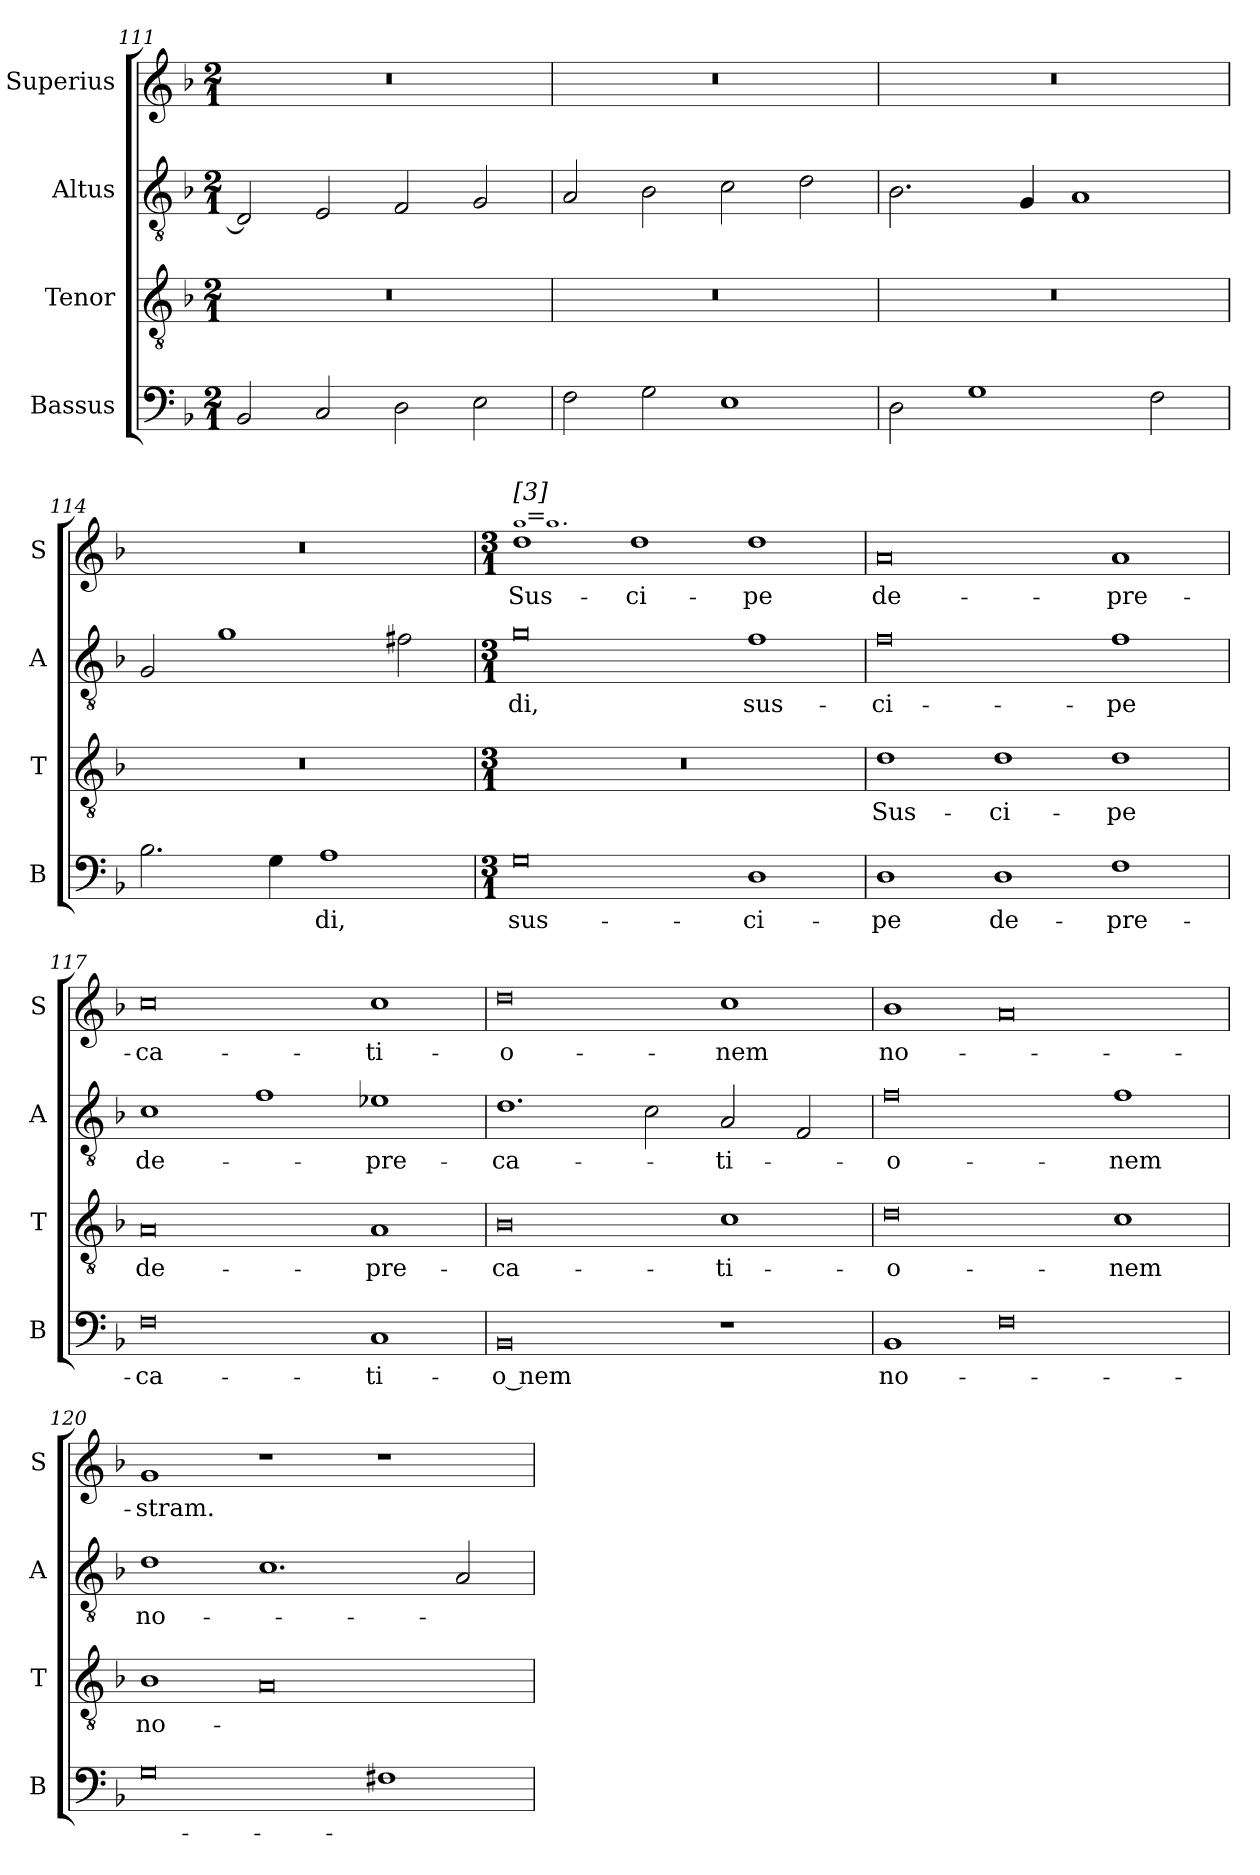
**kern	**text	**kern	**text	**kern	**text	**kern	**text
*part4	*part4	*part3	*part3	*part2	*part2	*part1	*part1
*staff4	*staff4	*staff3	*staff3	*staff2	*staff2	*staff1	*staff1
*I"Bassus	*	*I"Tenor	*	*I"Altus	*	*I"Superius	*
*I'B	*	*I'T	*	*I'A	*	*I'S	*
*clefF4	*	*clefGv2	*	*clefGv2	*	*clefG2	*
*k[b-]	*	*k[b-]	*	*k[b-]	*	*k[b-]	*
*M2/1	*	*M2/1	*	*M2/1	*	*M2/1	*
=111	=111	=111	=111	=111	=111	=111	=111
2BB-	.	0r	.	2D]	.	0r	.
2C	.	.	.	2E	.	.	.
2D	.	.	.	2F	.	.	.
2E	.	.	.	2G	.	.	.
=112	=112	=112	=112	=112	=112	=112	=112
2F	.	0r	.	2A	.	0r	.
2G	.	.	.	2B-	.	.	.
1E	.	.	.	2c	.	.	.
.	.	.	.	2d	.	.	.
=113	=113	=113	=113	=113	=113	=113	=113
2D	.	0r	.	2.B-	.	0r	.
1G	.	.	.	.	.	.	.
.	.	.	.	4G	.	.	.
.	.	.	.	1A	.	.	.
2F	.	.	.	.	.	.	.
=114	=114	=114	=114	=114	=114	=114	=114
2.B-	.	0r	.	2G	.	0r	.
.	.	.	.	1g	.	.	.
4G	.	.	.	.	.	.	.
1A	-di,	.	.	.	.	.	.
.	.	.	.	2f#X	.	.	.
=115	=115	=115	=115	=115	=115	=115	=115
*M3/1	*	*M3/1	*	*M3/1	*	*M3/1	*
!	!	!	!	!	!	!LO:TX:a:t=[whole]=[whole-dot]	!
!	!	!	!	!	!	!LO:TX:a:t=[3]	!
0G	sus-	0.r	.	0g	-di,	1dd	Sus-
.	.	.	.	.	.	1dd	-ci-
1D	-ci-	.	.	1f	sus-	1dd	-pe
=116	=116	=116	=116	=116	=116	=116	=116
!	!	!	!LO:LY:i	!	!	!	!
1D	-pe	1d	Sus-	0f	-ci-	0a	de-
!	!	!	!LO:LY:i	!	!	!	!
1D	de-	1d	-ci-	.	.	.	.
!	!	!	!LO:LY:i	!	!	!	!
1F	-pre-	1d	-pe	1f	-pe	1a	-pre-
=117	=117	=117	=117	=117	=117	=117	=117
!	!	!	!LO:LY:i	!	!	!	!
0F	-ca-	0A	de-	1c	de-	0cc	-ca-
.	.	.	.	1f	.	.	.
!	!	!	!LO:LY:i	!	!	!	!
1C	-ti-	1A	-pre-	1e-i	-pre-	1cc	-ti-
=118	=118	=118	=118	=118	=118	=118	=118
!	!	!	!LO:LY:i	!	!	!	!
0BB-	-o nem	0B-	-ca-	1.d	-ca-	0dd	-o-
.	.	.	.	2c	.	.	.
!	!	!	!LO:LY:i	!	!	!	!
1r	.	1c	-ti-	2A	-ti-	1cc	-nem
.	.	.	.	2F	.	.	.
=119	=119	=119	=119	=119	=119	=119	=119
!	!	!	!LO:LY:i	!	!	!	!
1BB-	no-	0d	-o-	0f	-o-	1b-	no-
0F	.	.	.	.	.	0a	.
!	!	!	!LO:LY:i	!	!	!	!
.	.	1c	-nem	1f	-nem	.	.
=120	=120	=120	=120	=120	=120	=120	=120
!	!	!	!LO:LY:i	!	!	!	!
0G	.	1B-	no-	1d	no-	1g	-stram.
.	.	0A	.	1.c	.	1r	.
1F#X	.	.	.	.	.	1r	.
.	.	.	.	2A	.	.	.
=	=	=	=	=	=	=	=
*-	*-	*-	*-	*-	*-	*-	*-
